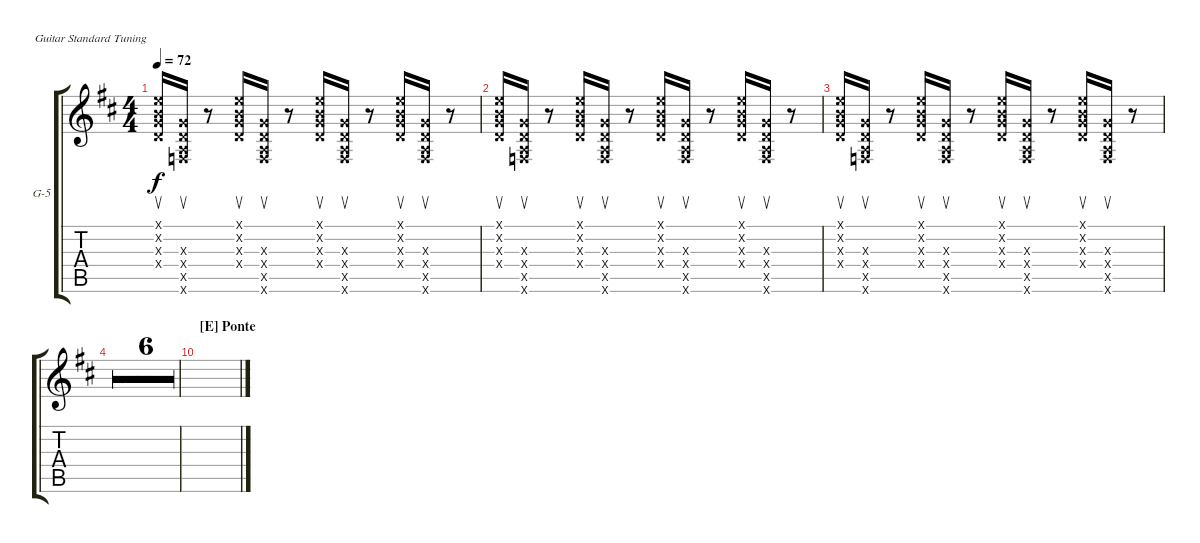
\defaultSystemsLayout 4
\bracketExtendMode groupsimilarinstruments
\firstSystemTrackNameOrientation horizontal
\otherSystemsTrackNameOrientation horizontal
\track ("Guitar 5- Ryth" "G-5") {multiBarRest instrument electricguitarclean}
\staff {score tabs}
\tuning (E4 B3 G3 D3 A2 E2)
\ts (4 4)
\tempo 72
\clef g2
\ks d
(0.1{x} 0.2{x} 0.3{x} 0.4{x}).16{su dy f} (0.4{x} 1.6{x} 0.5{x} 0.3{x}).16{su} r.8 (0.1{x} 0.2{x} 0.3{x} 0.4{x}).16{su} (0.4{x} 1.6{x} 0.5{x} 0.3{x}).16{su} r.8 (0.1{x} 0.2{x} 0.3{x} 0.4{x}).16{su} (0.4{x} 1.6{x} 0.5{x} 0.3{x}).16{su} r.8 (0.1{x} 0.2{x} 0.3{x} 0.4{x}).16{su} (0.4{x} 1.6{x} 0.5{x} 0.3{x}).16{su} r.8 |
(0.1{x} 0.2{x} 0.3{x} 0.4{x}).16{su} (0.4{x} 1.6{x} 0.5{x} 0.3{x}).16{su} r.8 (0.1{x} 0.2{x} 0.3{x} 0.4{x}).16{su} (0.4{x} 1.6{x} 0.5{x} 0.3{x}).16{su} r.8 (0.1{x} 0.2{x} 0.3{x} 0.4{x}).16{su} (0.4{x} 1.6{x} 0.5{x} 0.3{x}).16{su} r.8 (0.1{x} 0.2{x} 0.3{x} 0.4{x}).16{su} (0.4{x} 1.6{x} 0.5{x} 0.3{x}).16{su} r.8 |
(0.1{x} 0.2{x} 0.3{x} 0.4{x}).16{su} (0.4{x} 1.6{x} 0.5{x} 0.3{x}).16{su} r.8 (0.1{x} 0.2{x} 0.3{x} 0.4{x}).16{su} (0.4{x} 1.6{x} 0.5{x} 0.3{x}).16{su} r.8 (0.1{x} 0.2{x} 0.3{x} 0.4{x}).16{su} (0.4{x} 1.6{x} 0.5{x} 0.3{x}).16{su} r.8 (0.1{x} 0.2{x} 0.3{x} 0.4{x}).16{su} (0.4{x} 1.6{x} 0.5{x} 0.3{x}).16{su} r.8 |
|
|
|
|
|
|
\section ("E" "Ponte")
